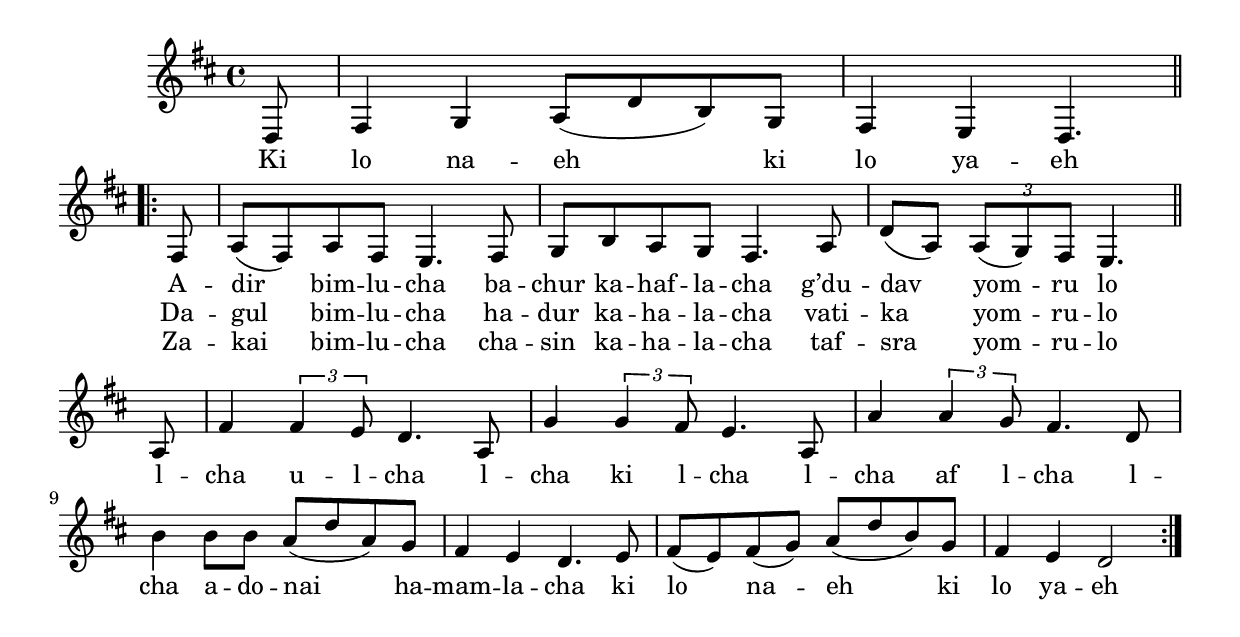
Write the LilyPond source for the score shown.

\version "2.11.20"

\include "defs.ly"

intro = \relative {
  \key d \major
  \partial 8 d8
  fis4 g a8( d b) g
| fis4 e d4.
}

verse = \relative {
  fis8
| a( fis) a fis e4. fis8
| g8 b a g fis4. a8
| d8( a) \times 2/3 {a( g) fis} e4.
}

chorus = \relative {
  a8
| fis'4 \times 2/3 {fis4 e8} d4. a8
| g'4 \times 2/3 {g4 fis8} e4. a,8
| a'4 \times 2/3 {a4 g8} fis4. d8
| b'4 b8 b a( d a) g
| fis4 e d4. e8
| fis8( e) fis( g) a( d b) g
| fis4 e d2
}

\score {
<<
  {
    \new Voice = "intro" \intro \break
    \repeat volta 3 {
      \new Voice = "verse" \verse \bar "||" \break
      \new Voice = "chorus" \chorus
    }
  }
  \new Lyrics = "mainlyrics" \lyricsto "intro" { Ki lo na -- eh ki lo ya -- eh }
  \context Lyrics = "mainlyrics" \lyricsto "verse" {
    A -- dir bim -- lu -- cha
    ba -- chur ka -- haf -- la -- cha
    g’du -- dav yom -- ru lo
  }
  \context Lyrics = "mainlyrics" \lyricsto "chorus" {
    l -- cha u -- l -- cha
    l -- cha ki l -- cha
    l -- cha af l -- cha
    l -- cha a -- do -- nai ha -- mam -- la -- cha
    ki lo na -- eh ki lo ya -- eh
  }

  \new Lyrics \lyricsto "verse" {
    Da -- gul bim -- lu -- cha
    ha -- dur ka -- ha -- la -- cha
    vati -- ka yom -- ru -- lo
  }

  \new Lyrics \lyricsto "verse" {
    Za -- kai bim -- lu -- cha
    cha -- sin ka -- ha -- la -- cha
    taf -- sra yom -- ru -- lo
  }
>>

\header { title = "Ki lo naeh" }
}
